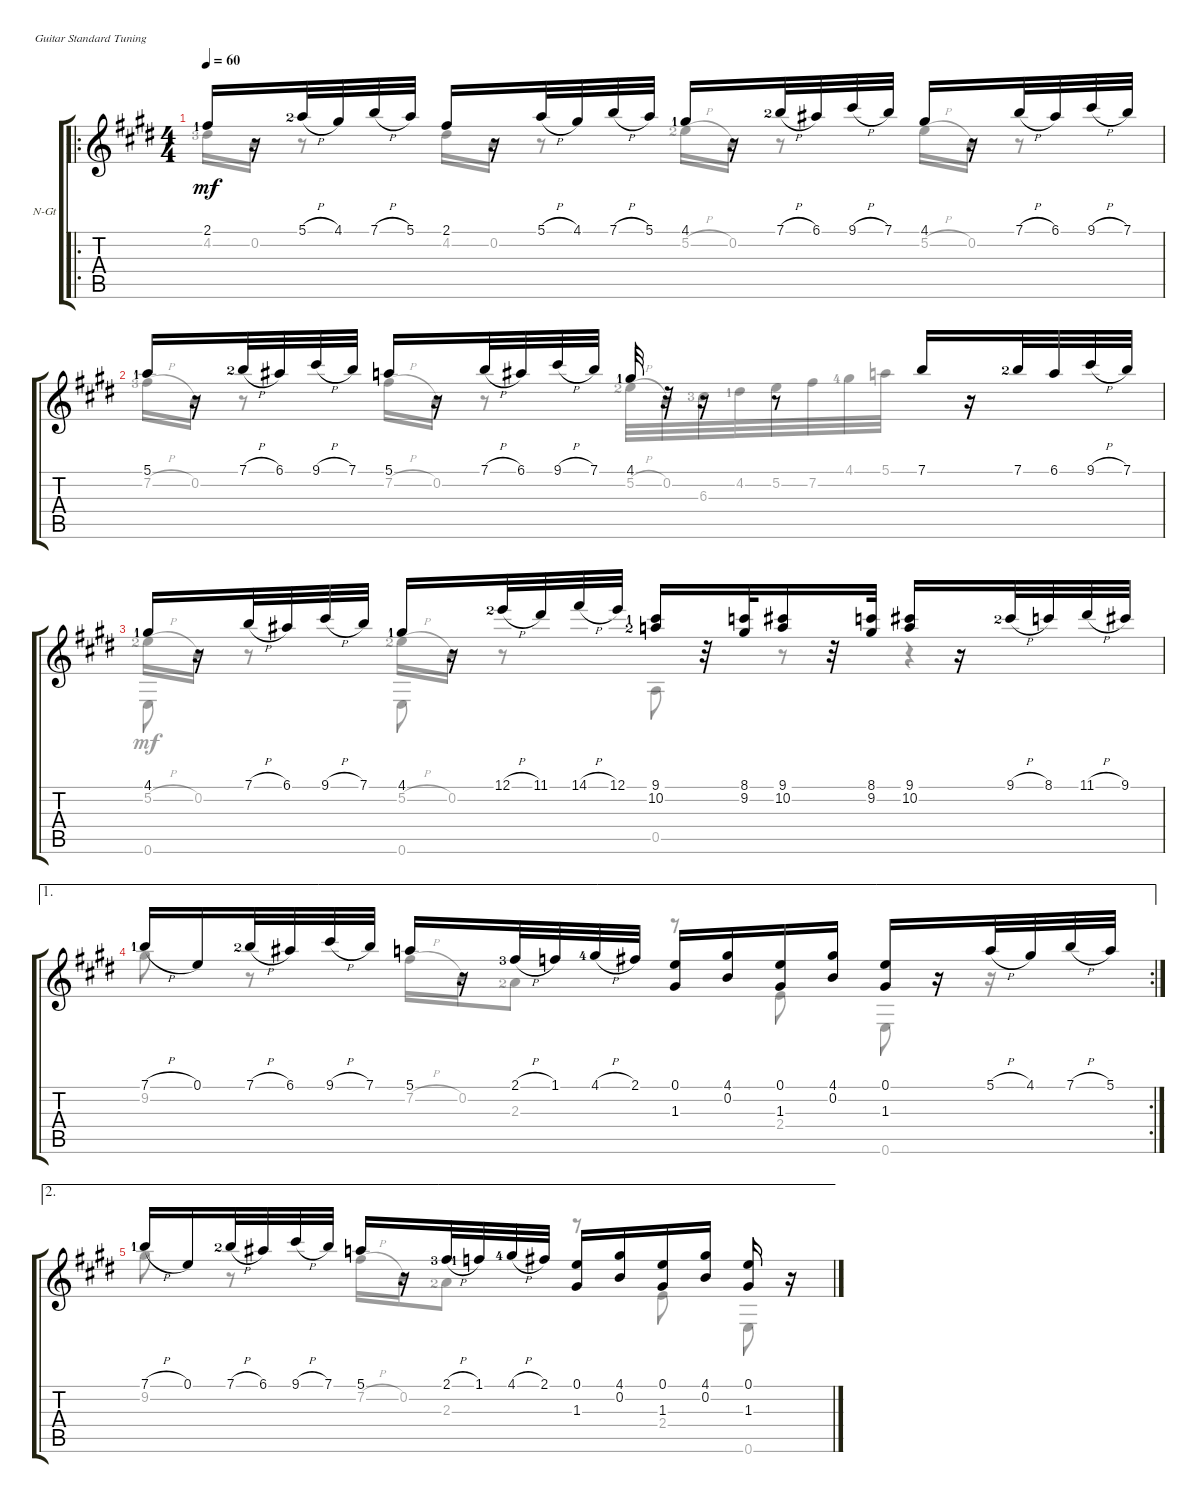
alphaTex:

\defaultSystemsLayout 4
\bracketExtendMode groupsimilarinstruments
\firstSystemTrackNameOrientation horizontal
\otherSystemsTrackNameOrientation horizontal
\track ("Nylon Guitar" "N-Gt") {instrument acousticguitarnylon}
\staff {score tabs}
\tuning (E4 B3 G3 D3 A2 E2)
\voice
\ro
\ts (4 4)
\tempo 60
\clef g2
\ks e
2.1{lf 2}.16{dy mf} r.16 5.1{h lf 3}.32 4.1.32 7.1{h}.32 5.1.32 2.1.16 r.16 5.1{h}.32 4.1.32 7.1{h}.32 5.1.32 4.1{lf 2}.16 r.16 7.1{h lf 3}.32 6.1.32 9.1{h}.32 7.1.32 4.1.16 r.16 7.1{h}.32 6.1.32 9.1{h}.32 7.1.32 |
5.1{lf 2}.16 r.16 7.1{h lf 3}.32 6.1.32 9.1{h}.32 7.1.32 5.1.16 r.16 7.1{h}.32 6.1.32 9.1{h}.32 7.1.32 4.1{lf 2}.32 r.32 r.16 r.8 7.1.16 r.16 7.1{lf 3}.32 6.1.32 9.1{h}.32 7.1.32 |
4.1{lf 2}.16 r.16 7.1{h}.32 6.1.32 9.1{h}.32 7.1.32 4.1{lf 2}.16 r.16 12.1{h lf 3}.32 11.1.32 14.1{h}.32 12.1.32 (9.1{lf 2} 10.2{lf 3}).16 r.32 (8.1 9.2).32 (10.2 9.1).16 r.32 (8.1 9.2).32 (9.1 10.2).16 r.16 9.1{h lf 3}.32 8.1.32 11.1{h}.32 9.1.32 |
\ae 1
\rc 2
7.1{h lf 2}.16 0.1.16 7.1{h lf 3}.32 6.1.32 9.1{h}.32 7.1.32 5.1.16 r.16 2.1{h lf 4}.32 1.1.32 4.1{h lf 5}.32 2.1.32 (0.1 1.3).16 (4.1 0.2).16 (0.1 1.3).16 (4.1 0.2).16 (0.1 1.3).16 r.16 5.1{h}.32 4.1.32 7.1{h}.32 5.1.32 |
\ae 2
7.1{h lf 2}.16 0.1.16 7.1{h lf 3}.32 6.1.32 9.1{h}.32 7.1.32 5.1.16 r.16 2.1{h lf 4}.32 1.1{lf 2}.32 4.1{h lf 5}.32 2.1.32 (0.1 1.3).16 (4.1 0.2).16 (0.1 1.3).16 (4.1 0.2).16 (0.1 1.3).16 r.16
\voice
\clef g2
\ottava regular
\simile none
\ks e
4.2{lf 4}.16{dy mf} 0.2.16 r.8 4.2.16 0.2.16 r.8 5.2{h lf 3}.16 0.2.16 r.8 5.2{h}.16 0.2.16 r.8 |
7.2{h lf 4}.16 0.2.16 r.8 7.2{h}.16 0.2.16 r.8 5.2{h lf 3}.32 0.2.32 6.3{lf 4}.32 4.2{lf 2}.32 5.2.32 7.2.32 4.1{lf 5}.32 5.1.32 |
5.2{h lf 3}.16 0.2.16 r.8 5.2{h lf 3}.16 0.2.16 r.8 |
9.2.8 r.8 7.2{h}.16 0.2.16 2.3{lf 3}.8 r.8 2.4.8 0.6.8 r.16 |
9.2.8 r.8 7.2{h}.16 0.2.16 2.3{lf 3}.8 r.8 2.4.8 0.6.8
\voice
\clef g2
\ottava regular
\simile none
\ks e
|
|
0.6.8 r.8 0.6.8 r.8 0.5.8 r.8 r.4 |
|
